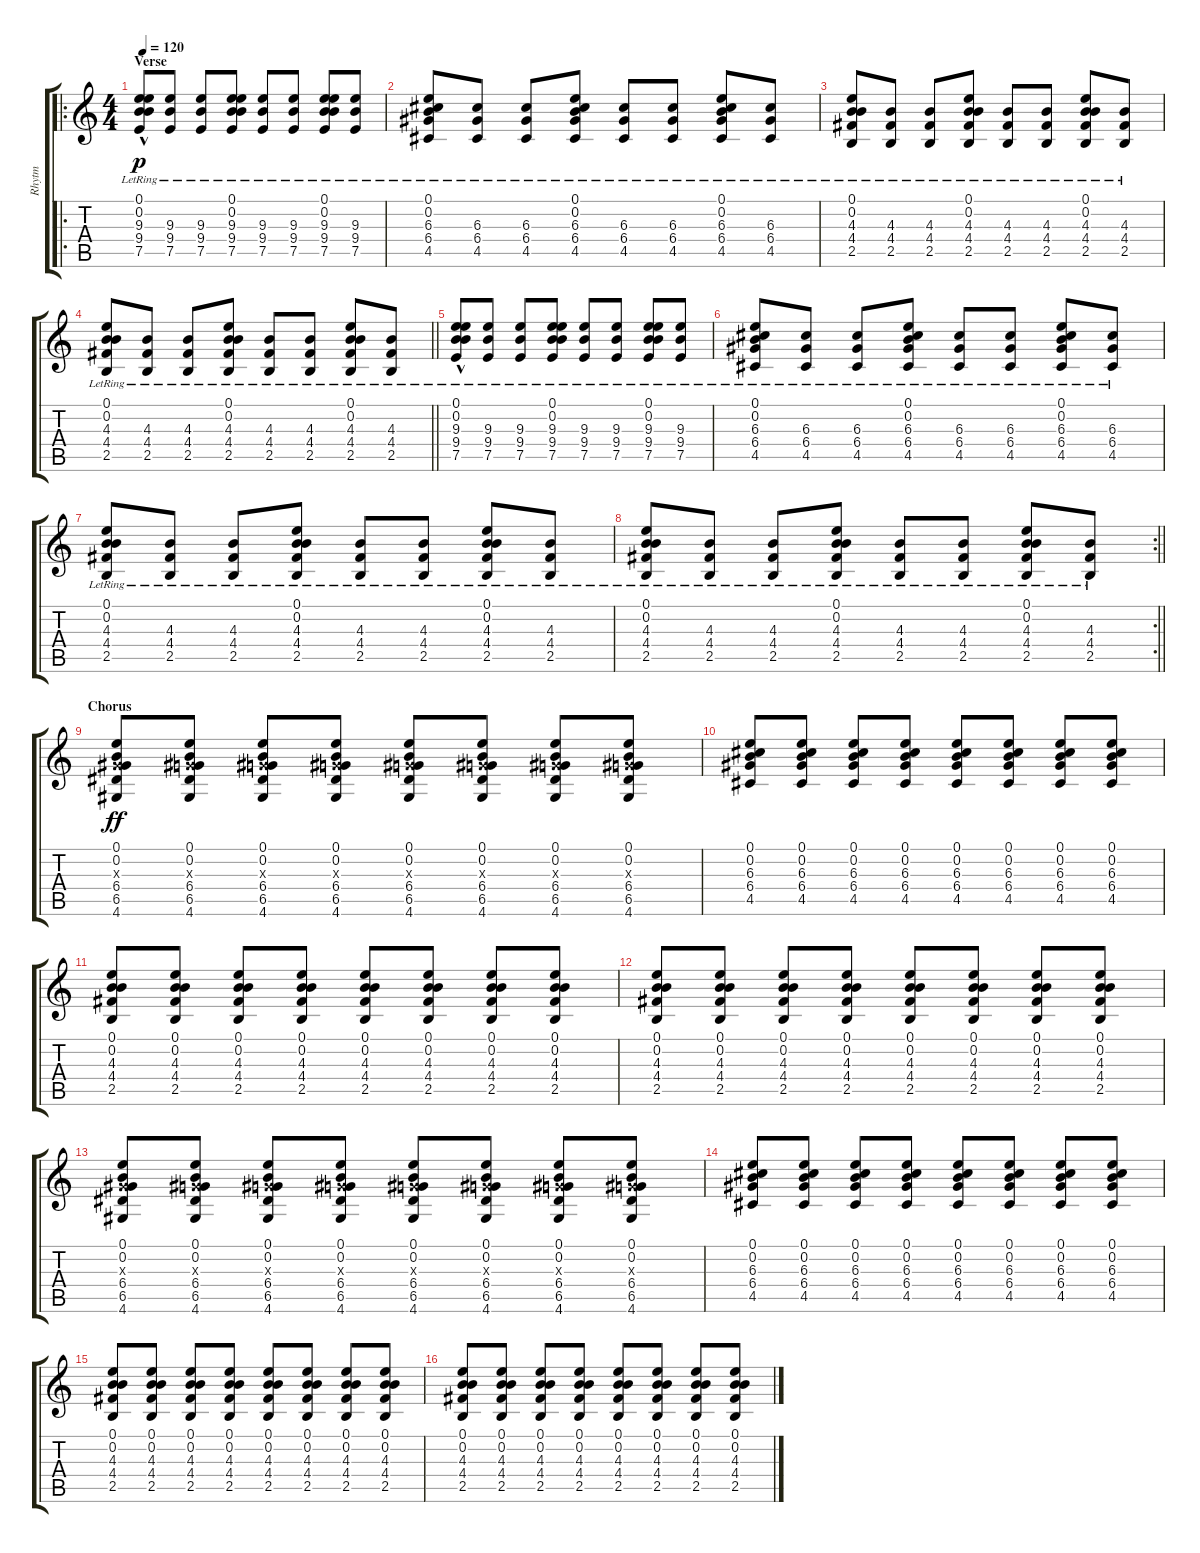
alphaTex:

\track ("Rhytm" "Rhytm") {instrument electricguitarclean}
\staff {score tabs}
\tuning (E4 B3 G3 D3 A2 E2) {hide}
\ro
\ts (4 4)
\section ("" "Verse")
\tempo 120
\clef g2
\ks c
(0.1{lr} 0.2{lr} 9.3{lr} 9.4{lr} 7.5{hac lr}).8{dy p} (9.3{lr} 9.4{lr} 7.5{lr}).8 (9.3{lr} 9.4{lr} 7.5{lr}).8 (0.1{lr} 0.2{lr} 9.3{lr} 9.4{lr} 7.5{lr}).8 (9.3{lr} 9.4{lr} 7.5{lr}).8 (9.3{lr} 9.4{lr} 7.5{lr}).8 (0.1{lr} 0.2{lr} 9.3{lr} 9.4{lr} 7.5{lr}).8 (9.3{lr} 9.4{lr} 7.5{lr}).8 |
(0.1{lr} 0.2{lr} 6.3{lr} 6.4{lr} 4.5{lr}).8 (6.3{lr} 6.4{lr} 4.5{lr}).8 (6.3{lr} 6.4{lr} 4.5{lr}).8 (0.1{lr} 0.2{lr} 6.3{lr} 6.4{lr} 4.5{lr}).8 (6.3{lr} 6.4{lr} 4.5{lr}).8 (6.3{lr} 6.4{lr} 4.5{lr}).8 (0.1{lr} 0.2{lr} 6.3{lr} 6.4{lr} 4.5{lr}).8 (6.3{lr} 6.4{lr} 4.5{lr}).8 |
(0.1{lr} 0.2{lr} 4.3{lr} 4.4{lr} 2.5{lr}).8 (4.3{lr} 4.4{lr} 2.5{lr}).8 (4.3{lr} 4.4{lr} 2.5{lr}).8 (0.1{lr} 0.2{lr} 4.3{lr} 4.4{lr} 2.5{lr}).8 (4.3{lr} 4.4{lr} 2.5{lr}).8 (4.3{lr} 4.4{lr} 2.5{lr}).8 (0.1{lr} 0.2{lr} 4.3{lr} 4.4{lr} 2.5{lr}).8 (4.3{lr} 4.4{lr} 2.5{lr}).8 |
\barLineRight lightlight
(0.1{lr} 0.2{lr} 4.3{lr} 4.4{lr} 2.5{lr}).8 (4.3{lr} 4.4{lr} 2.5{lr}).8 (4.3{lr} 4.4{lr} 2.5{lr}).8 (0.1{lr} 0.2{lr} 4.3{lr} 4.4{lr} 2.5{lr}).8 (4.3{lr} 4.4{lr} 2.5{lr}).8 (4.3{lr} 4.4{lr} 2.5{lr}).8 (0.1{lr} 0.2{lr} 4.3{lr} 4.4{lr} 2.5{lr}).8 (4.3{lr} 4.4{lr} 2.5{lr}).8 |
(0.1{lr} 0.2{lr} 9.3{lr} 9.4{lr} 7.5{hac lr}).8 (9.3{lr} 9.4{lr} 7.5{lr}).8 (9.3{lr} 9.4{lr} 7.5{lr}).8 (0.1{lr} 0.2{lr} 9.3{lr} 9.4{lr} 7.5{lr}).8 (9.3{lr} 9.4{lr} 7.5{lr}).8 (9.3{lr} 9.4{lr} 7.5{lr}).8 (0.1{lr} 0.2{lr} 9.3{lr} 9.4{lr} 7.5{lr}).8 (9.3{lr} 9.4{lr} 7.5{lr}).8 |
(0.1{lr} 0.2{lr} 6.3{lr} 6.4{lr} 4.5{lr}).8 (6.3{lr} 6.4{lr} 4.5{lr}).8 (6.3{lr} 6.4{lr} 4.5{lr}).8 (0.1{lr} 0.2{lr} 6.3{lr} 6.4{lr} 4.5{lr}).8 (6.3{lr} 6.4{lr} 4.5{lr}).8 (6.3{lr} 6.4{lr} 4.5{lr}).8 (0.1{lr} 0.2{lr} 6.3{lr} 6.4{lr} 4.5{lr}).8 (6.3{lr} 6.4{lr} 4.5{lr}).8 |
(0.1{lr} 0.2{lr} 4.3{lr} 4.4{lr} 2.5{lr}).8 (4.3{lr} 4.4{lr} 2.5{lr}).8 (4.3{lr} 4.4{lr} 2.5{lr}).8 (0.1{lr} 0.2{lr} 4.3{lr} 4.4{lr} 2.5{lr}).8 (4.3{lr} 4.4{lr} 2.5{lr}).8 (4.3{lr} 4.4{lr} 2.5{lr}).8 (0.1{lr} 0.2{lr} 4.3{lr} 4.4{lr} 2.5{lr}).8 (4.3{lr} 4.4{lr} 2.5{lr}).8 |
\rc 2
\barLineRight lightlight
(0.1{lr} 0.2{lr} 4.3{lr} 4.4{lr} 2.5{lr}).8 (4.3{lr} 4.4{lr} 2.5{lr}).8 (4.3{lr} 4.4{lr} 2.5{lr}).8 (0.1{lr} 0.2{lr} 4.3{lr} 4.4{lr} 2.5{lr}).8 (4.3{lr} 4.4{lr} 2.5{lr}).8 (4.3{lr} 4.4{lr} 2.5{lr}).8 (0.1{lr} 0.2{lr} 4.3{lr} 4.4{lr} 2.5{lr}).8 (4.3{lr} 4.4{lr} 2.5{lr}).8 |
\section ("" "Chorus")
(0.1 0.2 0.3{x} 6.4 6.5 4.6).8{dy ff} (0.1 0.2 0.3{x} 6.4 6.5 4.6).8 (0.1 0.2 0.3{x} 6.4 6.5 4.6).8 (0.1 0.2 0.3{x} 6.4 6.5 4.6).8 (0.1 0.2 0.3{x} 6.4 6.5 4.6).8 (0.1 0.2 0.3{x} 6.4 6.5 4.6).8 (0.1 0.2 0.3{x} 6.4 6.5 4.6).8 (0.1 0.2 0.3{x} 6.4 6.5 4.6).8 |
(0.1 0.2 6.3 6.4 4.5).8 (0.1 0.2 6.3 6.4 4.5).8 (0.1 0.2 6.3 6.4 4.5).8 (0.1 0.2 6.3 6.4 4.5).8 (0.1 0.2 6.3 6.4 4.5).8 (0.1 0.2 6.3 6.4 4.5).8 (0.1 0.2 6.3 6.4 4.5).8 (0.1 0.2 6.3 6.4 4.5).8 |
(0.1 0.2 4.3 4.4 2.5).8 (0.1 0.2 4.3 4.4 2.5).8 (0.1 0.2 4.3 4.4 2.5).8 (0.1 0.2 4.3 4.4 2.5).8 (0.1 0.2 4.3 4.4 2.5).8 (0.1 0.2 4.3 4.4 2.5).8 (0.1 0.2 4.3 4.4 2.5).8 (0.1 0.2 4.3 4.4 2.5).8 |
(0.1 0.2 4.3 4.4 2.5).8 (0.1 0.2 4.3 4.4 2.5).8 (0.1 0.2 4.3 4.4 2.5).8 (0.1 0.2 4.3 4.4 2.5).8 (0.1 0.2 4.3 4.4 2.5).8 (0.1 0.2 4.3 4.4 2.5).8 (0.1 0.2 4.3 4.4 2.5).8 (0.1 0.2 4.3 4.4 2.5).8 |
(0.1 0.2 0.3{x} 6.4 6.5 4.6).8 (0.1 0.2 0.3{x} 6.4 6.5 4.6).8 (0.1 0.2 0.3{x} 6.4 6.5 4.6).8 (0.1 0.2 0.3{x} 6.4 6.5 4.6).8 (0.1 0.2 0.3{x} 6.4 6.5 4.6).8 (0.1 0.2 0.3{x} 6.4 6.5 4.6).8 (0.1 0.2 0.3{x} 6.4 6.5 4.6).8 (0.1 0.2 0.3{x} 6.4 6.5 4.6).8 |
(0.1 0.2 6.3 6.4 4.5).8 (0.1 0.2 6.3 6.4 4.5).8 (0.1 0.2 6.3 6.4 4.5).8 (0.1 0.2 6.3 6.4 4.5).8 (0.1 0.2 6.3 6.4 4.5).8 (0.1 0.2 6.3 6.4 4.5).8 (0.1 0.2 6.3 6.4 4.5).8 (0.1 0.2 6.3 6.4 4.5).8 |
(0.1 0.2 4.3 4.4 2.5).8 (0.1 0.2 4.3 4.4 2.5).8 (0.1 0.2 4.3 4.4 2.5).8 (0.1 0.2 4.3 4.4 2.5).8 (0.1 0.2 4.3 4.4 2.5).8 (0.1 0.2 4.3 4.4 2.5).8 (0.1 0.2 4.3 4.4 2.5).8 (0.1 0.2 4.3 4.4 2.5).8 |
(0.1 0.2 4.3 4.4 2.5).8 (0.1 0.2 4.3 4.4 2.5).8 (0.1 0.2 4.3 4.4 2.5).8 (0.1 0.2 4.3 4.4 2.5).8 (0.1 0.2 4.3 4.4 2.5).8 (0.1 0.2 4.3 4.4 2.5).8 (0.1 0.2 4.3 4.4 2.5).8 (0.1 0.2 4.3 4.4 2.5).8
